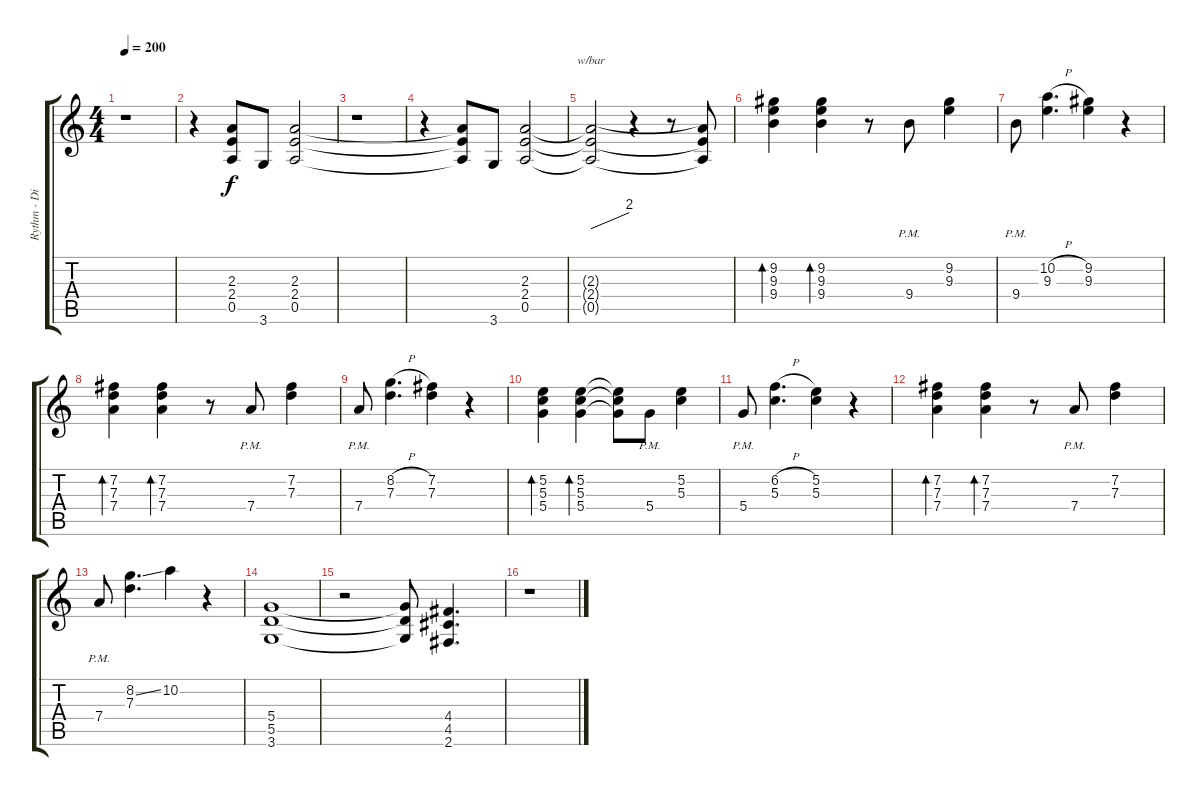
\track ("Rythm - Distortion" "Rythm - Di") {instrument overdrivenguitar}
\staff {score tabs}
\tuning (E4 B3 G3 D3 A2 E2) {hide}
\ts (4 4)
\tempo 200
\clef g2
\ks c
r.1{dy f} |
r.4 (2.3{t} 2.4{t} 0.5{t}).8 3.6.8 (2.3 2.4 0.5).2 |
r.1 |
r.4 (2.3{t} 2.4{t} 0.5{t}).8 3.6.8 (2.3 2.4 0.5).2 |
(2.3{t} 2.4{t} 0.5{t}).2{tbe (dive default 0 0 60 8) volume 8 instrument overdrivenguitar} r.4 r.8 (2.3{t} 2.4{t} 0.5{t}).8 |
(9.2 9.3 9.4).4{bd 120 volume 5 instrument overdrivenguitar} (9.2 9.3 9.4).4{bd 60} r.8 9.4{pm}.8 (9.2 9.3).4 |
9.4{pm}.8 (10.2{h} 9.3).4{d} (9.2 9.3).4 r.4 |
(7.2 7.3 7.4).4{bd 120} (7.2 7.3 7.4).4{bd 60} r.8 7.4{pm}.8 (7.2 7.3).4 |
7.4{pm}.8 (8.2{h} 7.3).4{d} (7.2 7.3).4 r.4 |
(5.2 5.3 5.4).4{bd 120} (5.2 5.3 5.4).4{bd 60} (5.2{t} 5.3{t} 5.4{t}).8 5.4{pm}.8 (5.2 5.3).4 |
5.4{pm}.8 (6.2{h} 5.3).4{d} (5.2 5.3).4 r.4 |
(7.2 7.3 7.4).4{bd 120} (7.2 7.3 7.4).4{bd 60} r.8 7.4{pm}.8 (7.2 7.3).4 |
7.4{pm}.8 (8.2{ss} 7.3).4{d} 10.2.4 r.4 |
(5.4 5.5 3.6).1 |
r.2 (5.4{t} 5.5{t} 3.6{t}).8 (4.4 4.5 2.6).4{d} |
r.1
